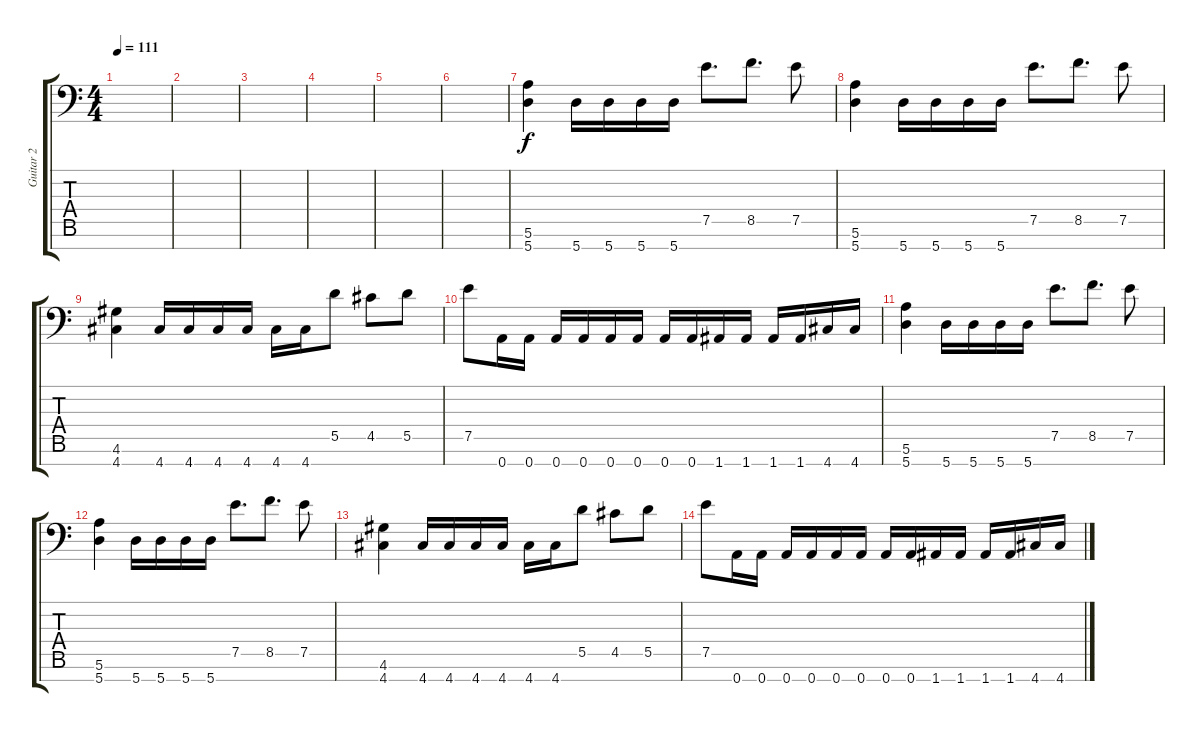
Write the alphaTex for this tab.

\track ("Guitar 2" "Guitar 2") {mute instrument distortionguitar}
\staff {score tabs}
\tuning (E4 B3 G3 D3 A2 E2 A1) {hide}
\ts (4 4)
\tempo 111
\clef f4
\ks c
|
|
|
|
|
|
(5.6 5.7).4 5.7.16 5.7.16 5.7.16 5.7.16 7.5.8{d} 8.5.8{d} 7.5.8 |
(5.6 5.7).4 5.7.16 5.7.16 5.7.16 5.7.16 7.5.8{d} 8.5.8{d} 7.5.8 |
(4.6 4.7).4 4.7.16 4.7.16 4.7.16 4.7.16 4.7.16 4.7.16 5.5.8 4.5.8 5.5.8 |
7.5.8 0.7.16 0.7.16 0.7.16 0.7.16 0.7.16 0.7.16 0.7.16 0.7.16 1.7.16 1.7.16 1.7.16 1.7.16 4.7.16 4.7.16 |
(5.6 5.7).4 5.7.16 5.7.16 5.7.16 5.7.16 7.5.8{d} 8.5.8{d} 7.5.8 |
(5.6 5.7).4 5.7.16 5.7.16 5.7.16 5.7.16 7.5.8{d} 8.5.8{d} 7.5.8 |
(4.6 4.7).4 4.7.16 4.7.16 4.7.16 4.7.16 4.7.16 4.7.16 5.5.8 4.5.8 5.5.8 |
7.5.8 0.7.16 0.7.16 0.7.16 0.7.16 0.7.16 0.7.16 0.7.16 0.7.16 1.7.16 1.7.16 1.7.16 1.7.16 4.7.16 4.7.16
